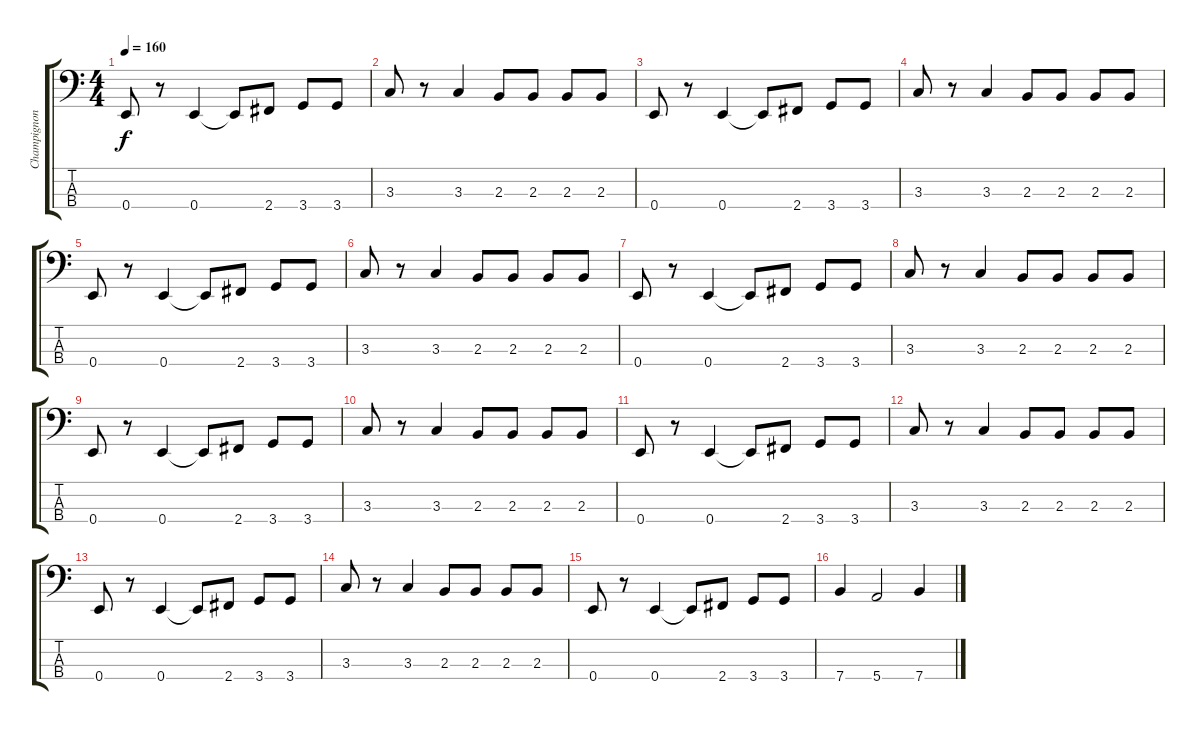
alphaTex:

\track ("Champignon" "Champignon") {instrument synthbass2}
\staff {score tabs}
\tuning (G2 D2 A1 E1) {hide}
\ts (4 4)
\tempo 160
\clef f4
\ks c
0.4.8{dy f} r.8 0.4.4 0.4{t}.8 2.4.8 3.4.8 3.4.8 |
3.3.8 r.8 3.3.4 2.3.8 2.3.8 2.3.8 2.3.8 |
0.4.8 r.8 0.4.4 0.4{t}.8 2.4.8 3.4.8 3.4.8 |
3.3.8 r.8 3.3.4 2.3.8 2.3.8 2.3.8 2.3.8 |
0.4.8 r.8 0.4.4 0.4{t}.8 2.4.8 3.4.8 3.4.8 |
3.3.8 r.8 3.3.4 2.3.8 2.3.8 2.3.8 2.3.8 |
0.4.8 r.8 0.4.4 0.4{t}.8 2.4.8 3.4.8 3.4.8 |
3.3.8 r.8 3.3.4 2.3.8 2.3.8 2.3.8 2.3.8 |
0.4.8 r.8 0.4.4 0.4{t}.8 2.4.8 3.4.8 3.4.8 |
3.3.8 r.8 3.3.4 2.3.8 2.3.8 2.3.8 2.3.8 |
0.4.8 r.8 0.4.4 0.4{t}.8 2.4.8 3.4.8 3.4.8 |
3.3.8 r.8 3.3.4 2.3.8 2.3.8 2.3.8 2.3.8 |
0.4.8 r.8 0.4.4 0.4{t}.8 2.4.8 3.4.8 3.4.8 |
3.3.8 r.8 3.3.4 2.3.8 2.3.8 2.3.8 2.3.8 |
0.4.8 r.8 0.4.4 0.4{t}.8 2.4.8 3.4.8 3.4.8 |
7.4.4 5.4.2 7.4.4
